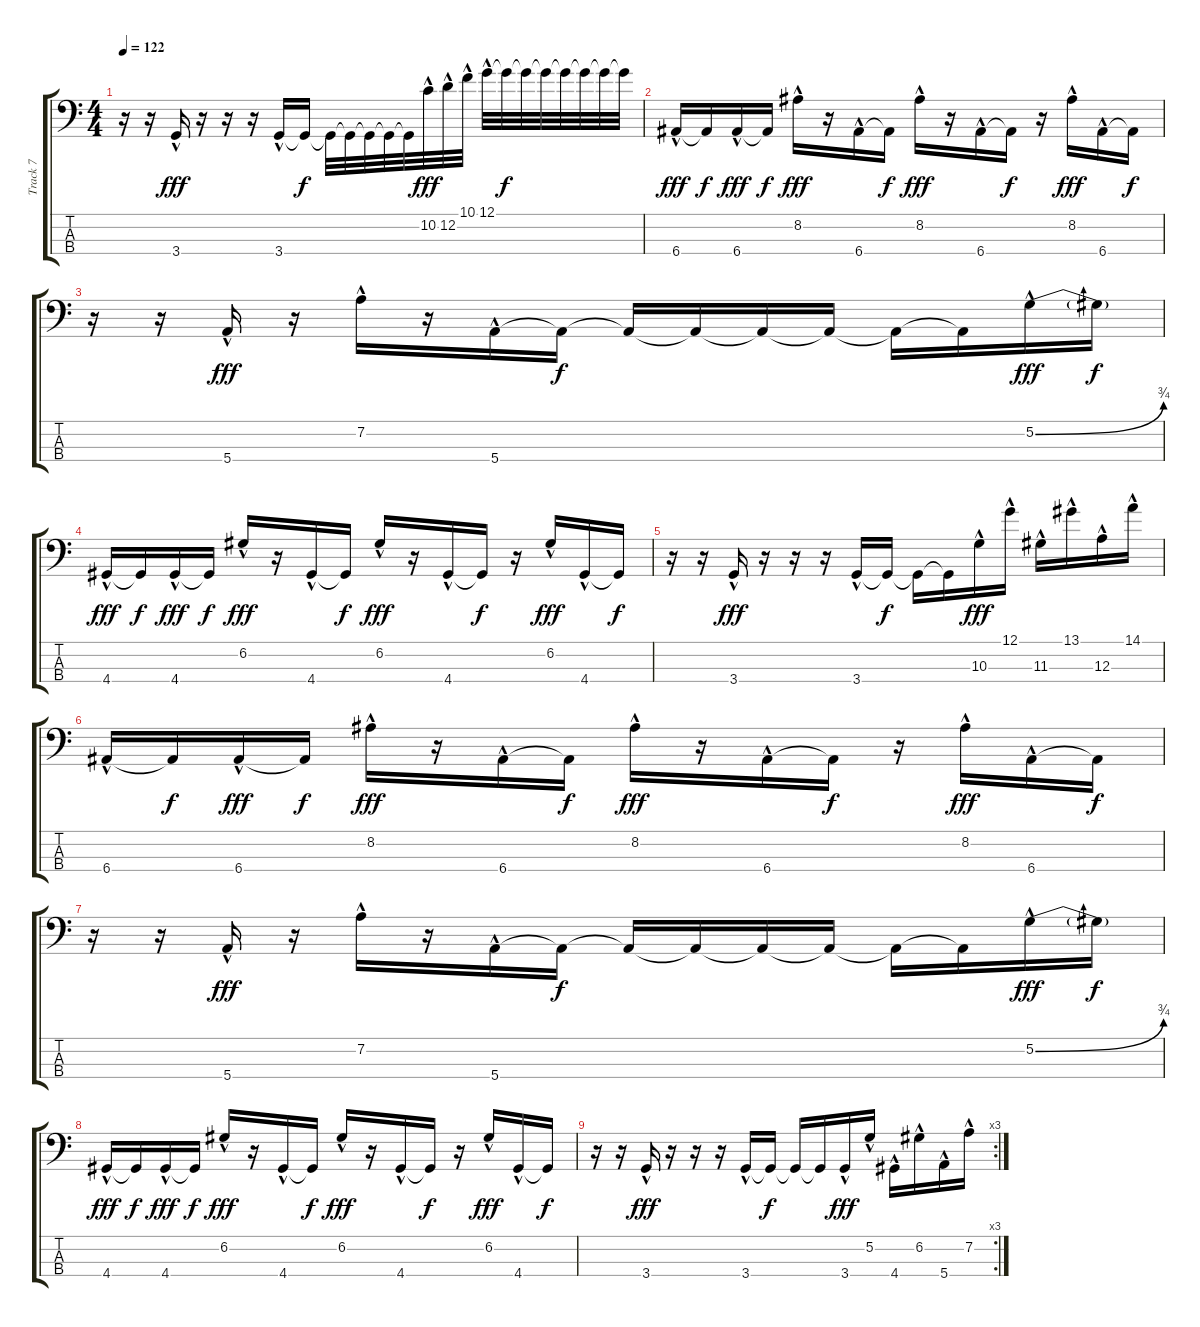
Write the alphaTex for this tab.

\track ("Track 7" "Track 7") {instrument slapbass1 bank 2}
\staff {score tabs}
\tuning (G2 D2 A1 E1) {hide}
\ts (4 4)
\tempo 122
\clef f4
\ks c
r.16{dy f} r.16 3.4{hac}.16{dy fff} r.16 r.16 r.16 3.4{hac}.16 3.4{t}.16{dy f} 3.4{t}.32 3.4{t}.32 3.4{t}.32 3.4{t}.32 3.4{t}.32 10.2{hac}.32{dy fff} 12.2{hac}.32 10.1{hac}.32 12.1{hac}.32 12.1{t}.32{dy f} 12.1{t}.32 12.1{t}.32 12.1{t}.32 12.1{t}.32 12.1{t}.32 12.1{t}.32 |
6.4{hac}.16{dy fff} 6.4{t}.16{dy f} 6.4{hac}.16{dy fff} 6.4{t}.16{dy f} 8.2{hac}.16{dy fff} r.16 6.4{hac}.16 6.4{t}.16{dy f} 8.2{hac}.16{dy fff} r.16 6.4{hac}.16 6.4{t}.16{dy f} r.16 8.2{hac}.16{dy fff} 6.4{hac}.16 6.4{t}.16{dy f} |
r.16 r.16 5.4{hac}.16{dy fff} r.16 7.2{hac}.16 r.16 5.4{hac}.16 5.4{t}.16{dy f} 5.4{t}.16 5.4{t}.16 5.4{t}.16 5.4{t}.16 5.4{t}.16 5.4{t}.16 5.2{be (bend 0 0 60 3) hac}.16{dy fff} 5.2{t}.16{dy f} |
4.4{hac}.16{dy fff} 4.4{t}.16{dy f} 4.4{hac}.16{dy fff} 4.4{t}.16{dy f} 6.2{hac}.16{dy fff} r.16 4.4{hac}.16 4.4{t}.16{dy f} 6.2{hac}.16{dy fff} r.16 4.4{hac}.16 4.4{t}.16{dy f} r.16 6.2{hac}.16{dy fff} 4.4{hac}.16 4.4{t}.16{dy f} |
r.16 r.16 3.4{hac}.16{dy fff} r.16 r.16 r.16 3.4{hac}.16 3.4{t}.16{dy f} 3.4{t}.16 3.4{t}.16 10.3{hac}.16{dy fff} 12.1{hac}.16 11.3{hac}.16 13.1{hac}.16 12.3{hac}.16 14.1{hac}.16 |
6.4{hac}.16 6.4{t}.16{dy f} 6.4{hac}.16{dy fff} 6.4{t}.16{dy f} 8.2{hac}.16{dy fff} r.16 6.4{hac}.16 6.4{t}.16{dy f} 8.2{hac}.16{dy fff} r.16 6.4{hac}.16 6.4{t}.16{dy f} r.16 8.2{hac}.16{dy fff} 6.4{hac}.16 6.4{t}.16{dy f} |
r.16 r.16 5.4{hac}.16{dy fff} r.16 7.2{hac}.16 r.16 5.4{hac}.16 5.4{t}.16{dy f} 5.4{t}.16 5.4{t}.16 5.4{t}.16 5.4{t}.16 5.4{t}.16 5.4{t}.16 5.2{be (bend 0 0 60 3) hac}.16{dy fff} 5.2{t}.16{dy f} |
4.4{hac}.16{dy fff} 4.4{t}.16{dy f} 4.4{hac}.16{dy fff} 4.4{t}.16{dy f} 6.2{hac}.16{dy fff} r.16 4.4{hac}.16 4.4{t}.16{dy f} 6.2{hac}.16{dy fff} r.16 4.4{hac}.16 4.4{t}.16{dy f} r.16 6.2{hac}.16{dy fff} 4.4{hac}.16 4.4{t}.16{dy f} |
\rc 3
r.16 r.16 3.4{hac}.16{dy fff} r.16 r.16 r.16 3.4{hac}.16 3.4{t}.16{dy f} 3.4{t}.16 3.4{t}.16 3.4{hac}.16{dy fff} 5.2{hac}.16 4.4{hac}.16 6.2{hac}.16 5.4{hac}.16 7.2{hac}.16
